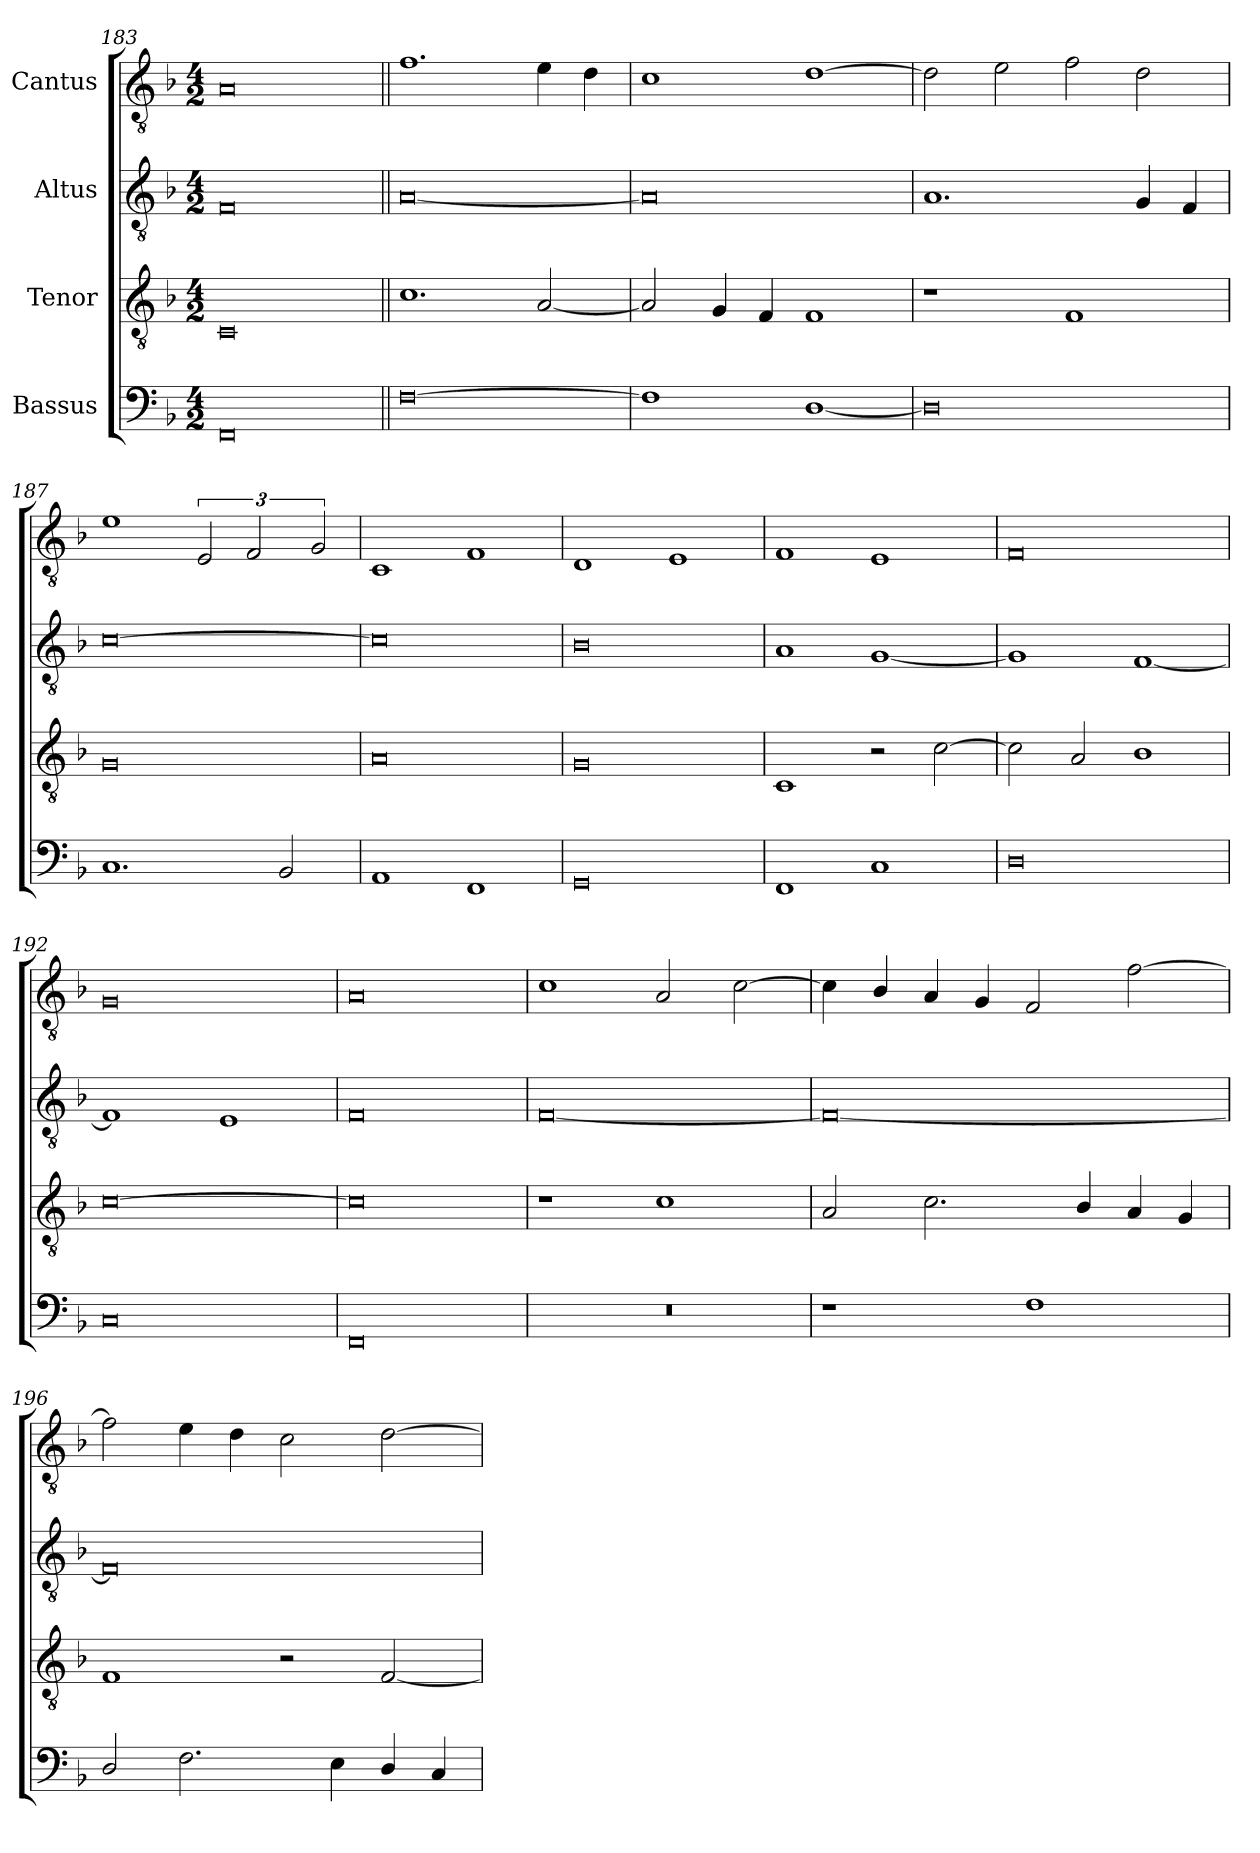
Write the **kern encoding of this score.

**kern	**kern	**kern	**kern
*part4	*part3	*part2	*part1
*staff4	*staff3	*staff2	*staff1
*I"Bassus	*I"Tenor	*I"Altus	*I"Cantus
*clefF4	*clefGv2	*clefGv2	*clefGv2
*k[b-]	*k[b-]	*k[b-]	*k[b-]
*M4/2	*M4/2	*M4/2	*M4/2
=183	=183	=183	=183
0FF/	0C/	0F/	0A/
=184||	=184||	=184||	=184||
[0F\	1.c\	[0A/	1.f\
.	[2A/	.	4e\
.	.	.	4d\
=185	=185	=185	=185
1F\]	2A/]	0A/]	1c\
.	4G/	.	.
.	4F/	.	.
[1D/	1F/	.	[1d\
=186	=186	=186	=186
0D/]	1r	1.A/	2d\]
.	.	.	2e\
.	1F/	.	2f\
.	.	4G/	2d\
.	.	4F/	.
=187	=187	=187	=187
1.C/	0G/	[0c\	1e\
.	.	.	3E/
.	.	.	3F/
2BB-/	.	.	.
.	.	.	3G/
=188	=188	=188	=188
1AA/	0A/	0c\]	1C/
1FF/	.	.	1F/
=189	=189	=189	=189
0GG/	0G/	0B-/	1D/
.	.	.	1E/
=190	=190	=190	=190
1FF/	1C/	1A/	1F/
1C/	2r	[1G/	1E/
.	[2c\	.	.
=191	=191	=191	=191
0D/	2c\]	1G/]	0F/
.	2A/	.	.
.	1B-/	[1F/	.
=192	=192	=192	=192
0C/	[0c\	1F/]	0G/
.	.	1E/	.
=193	=193	=193	=193
0FF/	0c\]	0F/	0A/
=194	=194	=194	=194
0r	1r	[0F/	1c\
.	1c\	.	2A/
.	.	.	[2c\
=195	=195	=195	=195
1r	2A/	0F/_	4c\]
.	.	.	4B-/
.	2.c\	.	4A/
.	.	.	4G/
1F\	.	.	2F/
.	4B-/	.	.
.	4A/	.	[2f\
.	4G/	.	.
=196	=196	=196	=196
2D/	1F/	0F/]	2f\]
2.F\	.	.	4e\
.	.	.	4d\
.	2r	.	2c\
4E\	.	.	.
4D/	[2F/	.	[2d\
4C/	.	.	.
=	=	=	=
*-	*-	*-	*-
